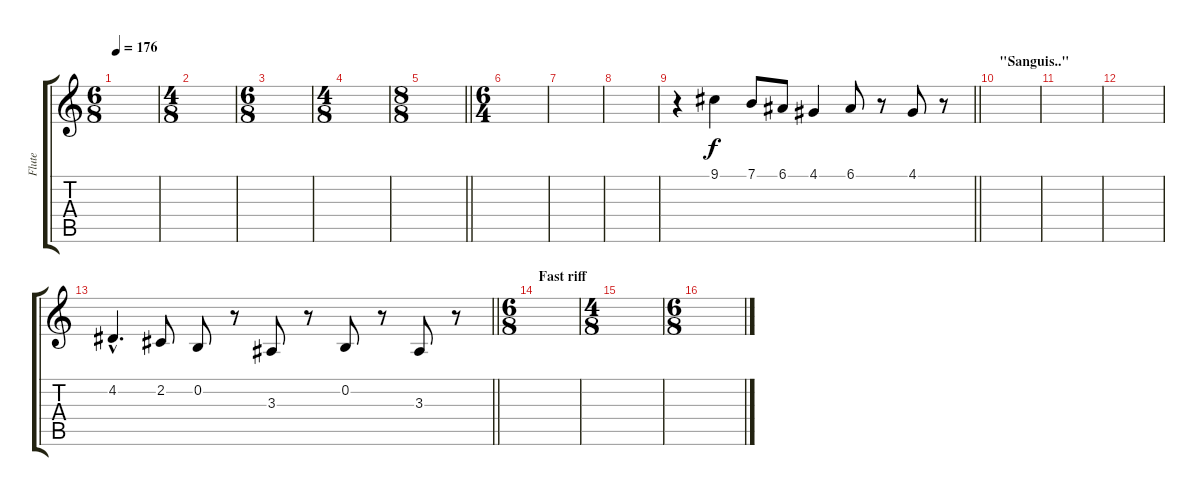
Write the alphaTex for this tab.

\track ("Flute" "Flute") {instrument flute}
\staff {score tabs}
\tuning (E4 B3 G3 D3 A2 E2) {hide}
\ts (6 8)
\tempo 176
\clef g2
\ks c
|
\ts (4 8)
|
\ts (6 8)
|
\ts (4 8)
|
\ts (8 8)
\barLineRight lightlight
|
\ts (6 4)
\section ("" "")
|
|
|
\barLineRight lightlight
r.4 9.1.4 7.1.8 6.1.8 4.1.4 6.1.8 r.8 4.1.8 r.8 |
\section ("" "\"Sanguis..\"")
|
|
|
\barLineRight lightlight
4.2{hac}.4{d dy f} 2.2.8 0.2.8 r.8 3.3.8 r.8 0.2.8 r.8 3.3.8 r.8 |
\ts (6 8)
\section ("" "Fast riff")
|
\ts (4 8)
|
\ts (6 8)
